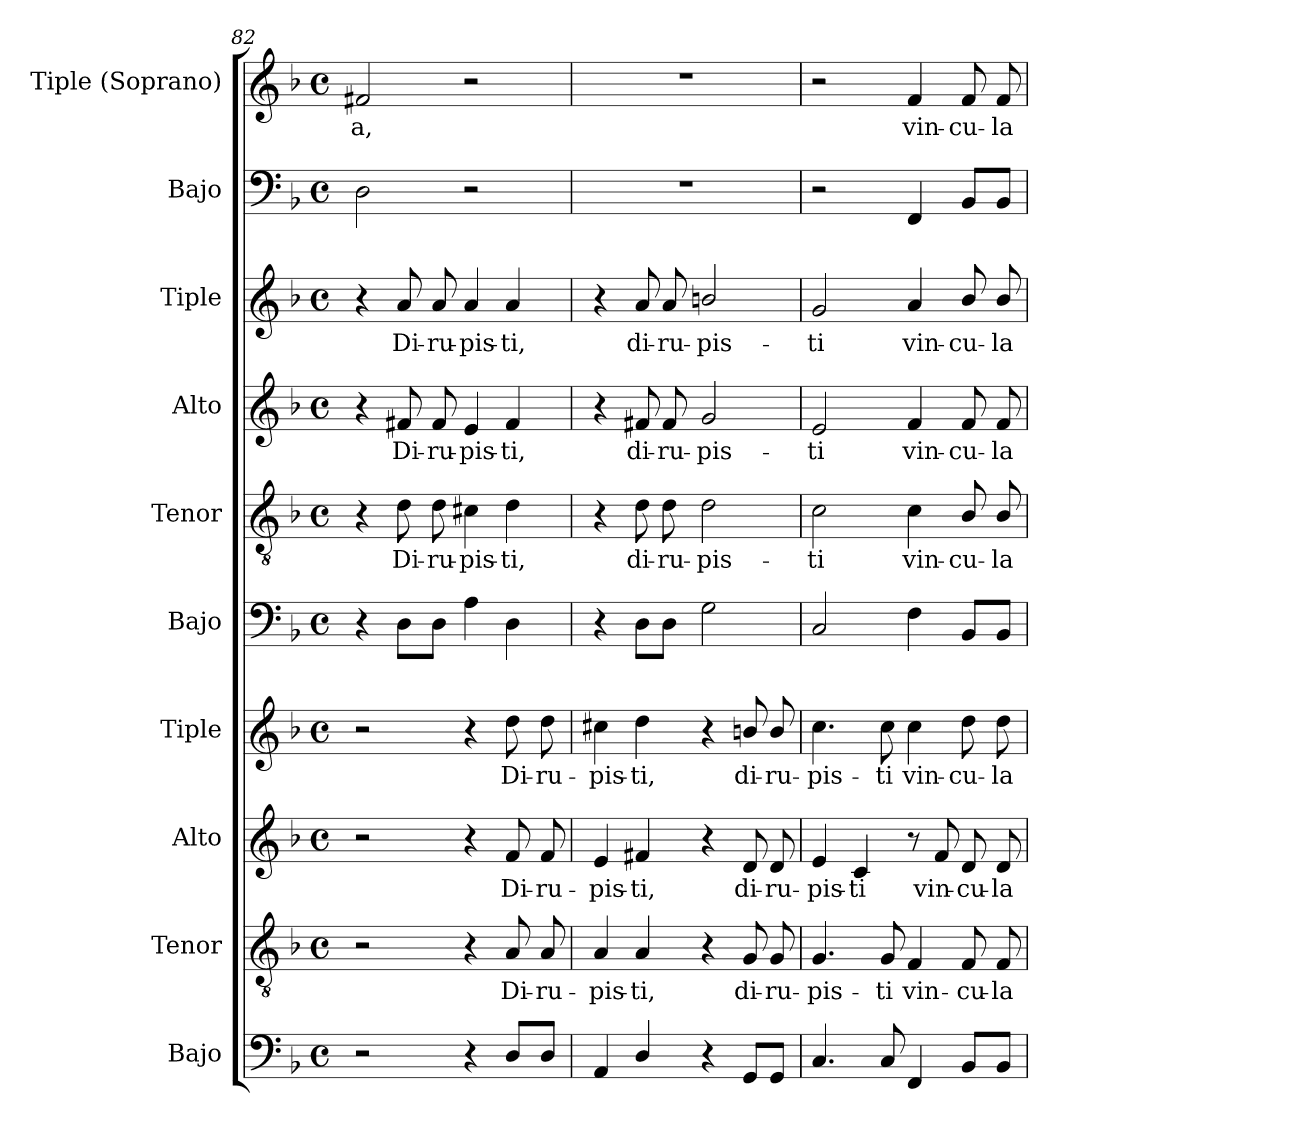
**kern	**kern	**text	**kern	**text	**kern	**text	**kern	**kern	**text	**kern	**text	**kern	**text	**kern	**kern	**text
*part10	*part9	*part9	*part8	*part8	*part7	*part7	*part6	*part5	*part5	*part4	*part4	*part3	*part3	*part2	*part1	*part1
*staff10	*staff9	*staff9	*staff8	*staff8	*staff7	*staff7	*staff6	*staff5	*staff5	*staff4	*staff4	*staff3	*staff3	*staff2	*staff1	*staff1
*I"Bajo	*I"Tenor	*	*I"Alto	*	*I"Tiple	*	*I"Bajo	*I"Tenor	*	*I"Alto	*	*I"Tiple	*	*I"Bajo	*I"Tiple (Soprano)	*
*I'B.	*I'T.	*	*I'A.	*	*	*	*I'B.	*I'T.	*	*I'A.	*	*	*	*I'B.	*I'S.	*
*clefF4	*clefGv2	*	*clefG2	*	*clefG2	*	*clefF4	*clefGv2	*	*clefG2	*	*clefG2	*	*clefF4	*clefG2	*
*	*ITrd7c12	*	*	*	*	*	*	*ITrd7c12	*	*	*	*	*	*	*	*
*k[b-]	*k[b-]	*	*k[b-]	*	*k[b-]	*	*k[b-]	*k[b-]	*	*k[b-]	*	*k[b-]	*	*k[b-]	*k[b-]	*
*F:	*F:	*	*F:	*	*F:	*	*F:	*F:	*	*F:	*	*F:	*	*F:	*F:	*
*M4/4	*M4/4	*	*M4/4	*	*M4/4	*	*M4/4	*M4/4	*	*M4/4	*	*M4/4	*	*M4/4	*M4/4	*
*met(c)	*met(c)	*	*met(c)	*	*met(c)	*	*met(c)	*met(c)	*	*met(c)	*	*met(c)	*	*met(c)	*met(c)	*
=82	=82	=82	=82	=82	=82	=82	=82	=82	=82	=82	=82	=82	=82	=82	=82	=82
!	!	!	!	!	!	!	!	!	!	!	!	!	!	!	!	!LO:LY:b:color=#000000
2r	2r	.	2r	.	2r	.	4r	4r	.	4r	.	4r	.	2Di\	2f#Xi/	-a,
!	!	!	!	!	!	!	!	!	!LO:LY:b:color=#000000	!	!	!	!	!	!	!
!	!	!	!	!	!	!	!	!	!	!	!LO:LY:b:color=#000000	!	!	!	!	!
!	!	!	!	!	!	!	!	!	!	!	!	!	!LO:LY:b:color=#000000	!	!	!
.	.	.	.	.	.	.	8Di\L	8Di\	Di-	8f#Xi/	Di-	8ai/	Di-	.	.	.
!	!	!	!	!	!	!	!	!	!LO:LY:b:color=#000000	!	!	!	!	!	!	!
!	!	!	!	!	!	!	!	!	!	!	!LO:LY:b:color=#000000	!	!	!	!	!
!	!	!	!	!	!	!	!	!	!	!	!	!	!LO:LY:b:color=#000000	!	!	!
.	.	.	.	.	.	.	8Di\J	8Di\	-ru-	8f#i/	-ru-	8ai/	-ru-	.	.	.
!	!	!	!	!	!	!	!	!	!LO:LY:b:color=#000000	!	!	!	!	!	!	!
!	!	!	!	!	!	!	!	!	!	!	!LO:LY:b:color=#000000	!	!	!	!	!
!	!	!	!	!	!	!	!	!	!	!	!	!	!LO:LY:b:color=#000000	!	!	!
4r	4r	.	4r	.	4r	.	4Ai\	4C#Xi\	-pis-	4ei/	-pis-	4ai/	-pis-	2r	2r	.
!	!	!LO:LY:b:color=#000000	!	!	!	!	!	!	!	!	!	!	!	!	!	!
!	!	!	!	!LO:LY:b:color=#000000	!	!	!	!	!	!	!	!	!	!	!	!
!	!	!	!	!	!	!LO:LY:b:color=#000000	!	!	!	!	!	!	!	!	!	!
!	!	!	!	!	!	!	!	!	!LO:LY:b:color=#000000	!	!	!	!	!	!	!
!	!	!	!	!	!	!	!	!	!	!	!LO:LY:b:color=#000000	!	!	!	!	!
!	!	!	!	!	!	!	!	!	!	!	!	!	!LO:LY:b:color=#000000	!	!	!
8Di/L	8AAi/	Di-	8fi/	Di-	8ddi\	Di-	4Di\	4Di\	-ti,	4f#i/	-ti,	4ai/	-ti,	.	.	.
!	!	!LO:LY:b:color=#000000	!	!	!	!	!	!	!	!	!	!	!	!	!	!
!	!	!	!	!LO:LY:b:color=#000000	!	!	!	!	!	!	!	!	!	!	!	!
!	!	!	!	!	!	!LO:LY:b:color=#000000	!	!	!	!	!	!	!	!	!	!
8Di/J	8AAi/	-ru-	8fi/	-ru-	8ddi\	-ru-	.	.	.	.	.	.	.	.	.	.
=83	=83	=83	=83	=83	=83	=83	=83	=83	=83	=83	=83	=83	=83	=83	=83	=83
!	!	!LO:LY:b:color=#000000	!	!	!	!	!	!	!	!	!	!	!	!	!	!
!	!	!	!	!LO:LY:b:color=#000000	!	!	!	!	!	!	!	!	!	!	!	!
!	!	!	!	!	!	!LO:LY:b:color=#000000	!	!	!	!	!	!	!	!	!	!
4AAi/	4AAi/	-pis-	4ei/	-pis-	4cc#Xi\	-pis-	4r	4r	.	4r	.	4r	.	1r	1r	.
!	!	!LO:LY:b:color=#000000	!	!	!	!	!	!	!	!	!	!	!	!	!	!
!	!	!	!	!LO:LY:b:color=#000000	!	!	!	!	!	!	!	!	!	!	!	!
!	!	!	!	!	!	!LO:LY:b:color=#000000	!	!	!	!	!	!	!	!	!	!
!	!	!	!	!	!	!	!	!	!LO:LY:b:color=#000000	!	!	!	!	!	!	!
!	!	!	!	!	!	!	!	!	!	!	!LO:LY:b:color=#000000	!	!	!	!	!
!	!	!	!	!	!	!	!	!	!	!	!	!	!LO:LY:b:color=#000000	!	!	!
4Di/	4AAi/	-ti,	4f#Xi/	-ti,	4ddi\	-ti,	8Di\L	8Di\	di-	8f#Xi/	di-	8ai/	di-	.	.	.
!	!	!	!	!	!	!	!	!	!LO:LY:b:color=#000000	!	!	!	!	!	!	!
!	!	!	!	!	!	!	!	!	!	!	!LO:LY:b:color=#000000	!	!	!	!	!
!	!	!	!	!	!	!	!	!	!	!	!	!	!LO:LY:b:color=#000000	!	!	!
.	.	.	.	.	.	.	8Di\J	8Di\	-ru-	8f#i/	-ru-	8ai/	-ru-	.	.	.
!	!	!	!	!	!	!	!	!	!LO:LY:b:color=#000000	!	!	!	!	!	!	!
!	!	!	!	!	!	!	!	!	!	!	!LO:LY:b:color=#000000	!	!	!	!	!
!	!	!	!	!	!	!	!	!	!	!	!	!	!LO:LY:b:color=#000000	!	!	!
4r	4r	.	4r	.	4r	.	2Gi\	2Di\	-pis-	2gi/	-pis-	2bni/	-pis-	.	.	.
!	!	!LO:LY:b:color=#000000	!	!	!	!	!	!	!	!	!	!	!	!	!	!
!	!	!	!	!LO:LY:b:color=#000000	!	!	!	!	!	!	!	!	!	!	!	!
!	!	!	!	!	!	!LO:LY:b:color=#000000	!	!	!	!	!	!	!	!	!	!
8GGi/L	8GGi/	di-	8di/	di-	8bni/	di-	.	.	.	.	.	.	.	.	.	.
!	!	!LO:LY:b:color=#000000	!	!	!	!	!	!	!	!	!	!	!	!	!	!
!	!	!	!	!LO:LY:b:color=#000000	!	!	!	!	!	!	!	!	!	!	!	!
!	!	!	!	!	!	!LO:LY:b:color=#000000	!	!	!	!	!	!	!	!	!	!
8GGi/J	8GGi/	-ru-	8di/	-ru-	8bi/	-ru-	.	.	.	.	.	.	.	.	.	.
=84	=84	=84	=84	=84	=84	=84	=84	=84	=84	=84	=84	=84	=84	=84	=84	=84
!	!	!LO:LY:b:color=#000000	!	!	!	!	!	!	!	!	!	!	!	!	!	!
!	!	!	!	!LO:LY:b:color=#000000	!	!	!	!	!	!	!	!	!	!	!	!
!	!	!	!	!	!	!LO:LY:b:color=#000000	!	!	!	!	!	!	!	!	!	!
!	!	!	!	!	!	!	!	!	!LO:LY:b:color=#000000	!	!	!	!	!	!	!
!	!	!	!	!	!	!	!	!	!	!	!LO:LY:b:color=#000000	!	!	!	!	!
!	!	!	!	!	!	!	!	!	!	!	!	!	!LO:LY:b:color=#000000	!	!	!
4.Ci/	4.GGi/	-pis-	4ei/	-pis-	4.cci\	-pis-	2Ci/	2Ci\	-ti	2ei/	-ti	2gi/	-ti	2r	2r	.
!	!	!	!	!LO:LY:b:color=#000000	!	!	!	!	!	!	!	!	!	!	!	!
.	.	.	4ci/	-ti	.	.	.	.	.	.	.	.	.	.	.	.
!	!	!LO:LY:b:color=#000000	!	!	!	!	!	!	!	!	!	!	!	!	!	!
!	!	!	!	!	!	!LO:LY:b:color=#000000	!	!	!	!	!	!	!	!	!	!
8Ci/	8GGi/	-ti	.	.	8cci\	-ti	.	.	.	.	.	.	.	.	.	.
!	!	!LO:LY:b:color=#000000	!	!	!	!	!	!	!	!	!	!	!	!	!	!
!	!	!	!	!	!	!LO:LY:b:color=#000000	!	!	!	!	!	!	!	!	!	!
!	!	!	!	!	!	!	!	!	!LO:LY:b:color=#000000	!	!	!	!	!	!	!
!	!	!	!	!	!	!	!	!	!	!	!LO:LY:b:color=#000000	!	!	!	!	!
!	!	!	!	!	!	!	!	!	!	!	!	!	!LO:LY:b:color=#000000	!	!	!
!	!	!	!	!	!	!	!	!	!	!	!	!	!	!	!	!LO:LY:b:color=#000000
4FFi/	4FFi/	vin-	8r	.	4cci\	vin-	4Fi\	4Ci\	vin-	4fi/	vin-	4ai/	vin-	4FFi/	4fi/	vin-
!	!	!	!	!LO:LY:b:color=#000000	!	!	!	!	!	!	!	!	!	!	!	!
.	.	.	8fi/	vin-	.	.	.	.	.	.	.	.	.	.	.	.
!	!	!LO:LY:b:color=#000000	!	!	!	!	!	!	!	!	!	!	!	!	!	!
!	!	!	!	!LO:LY:b:color=#000000	!	!	!	!	!	!	!	!	!	!	!	!
!	!	!	!	!	!	!LO:LY:b:color=#000000	!	!	!	!	!	!	!	!	!	!
!	!	!	!	!	!	!	!	!	!LO:LY:b:color=#000000	!	!	!	!	!	!	!
!	!	!	!	!	!	!	!	!	!	!	!LO:LY:b:color=#000000	!	!	!	!	!
!	!	!	!	!	!	!	!	!	!	!	!	!	!LO:LY:b:color=#000000	!	!	!
!	!	!	!	!	!	!	!	!	!	!	!	!	!	!	!	!LO:LY:b:color=#000000
8BB-i/L	8FFi/	-cu-	8di/	-cu-	8ddi\	-cu-	8BB-i/L	8BB-i/	-cu-	8fi/	-cu-	8b-i/	-cu-	8BB-i/L	8fi/	-cu-
!	!	!LO:LY:b:color=#000000	!	!	!	!	!	!	!	!	!	!	!	!	!	!
!	!	!	!	!LO:LY:b:color=#000000	!	!	!	!	!	!	!	!	!	!	!	!
!	!	!	!	!	!	!LO:LY:b:color=#000000	!	!	!	!	!	!	!	!	!	!
!	!	!	!	!	!	!	!	!	!LO:LY:b:color=#000000	!	!	!	!	!	!	!
!	!	!	!	!	!	!	!	!	!	!	!LO:LY:b:color=#000000	!	!	!	!	!
!	!	!	!	!	!	!	!	!	!	!	!	!	!LO:LY:b:color=#000000	!	!	!
!	!	!	!	!	!	!	!	!	!	!	!	!	!	!	!	!LO:LY:b:color=#000000
8BB-i/J	8FFi/	-la	8di/	-la	8ddi\	-la	8BB-i/J	8BB-i/	-la	8fi/	-la	8b-i/	-la	8BB-i/J	8fi/	-la
=	=	=	=	=	=	=	=	=	=	=	=	=	=	=	=	=
*-	*-	*-	*-	*-	*-	*-	*-	*-	*-	*-	*-	*-	*-	*-	*-	*-
